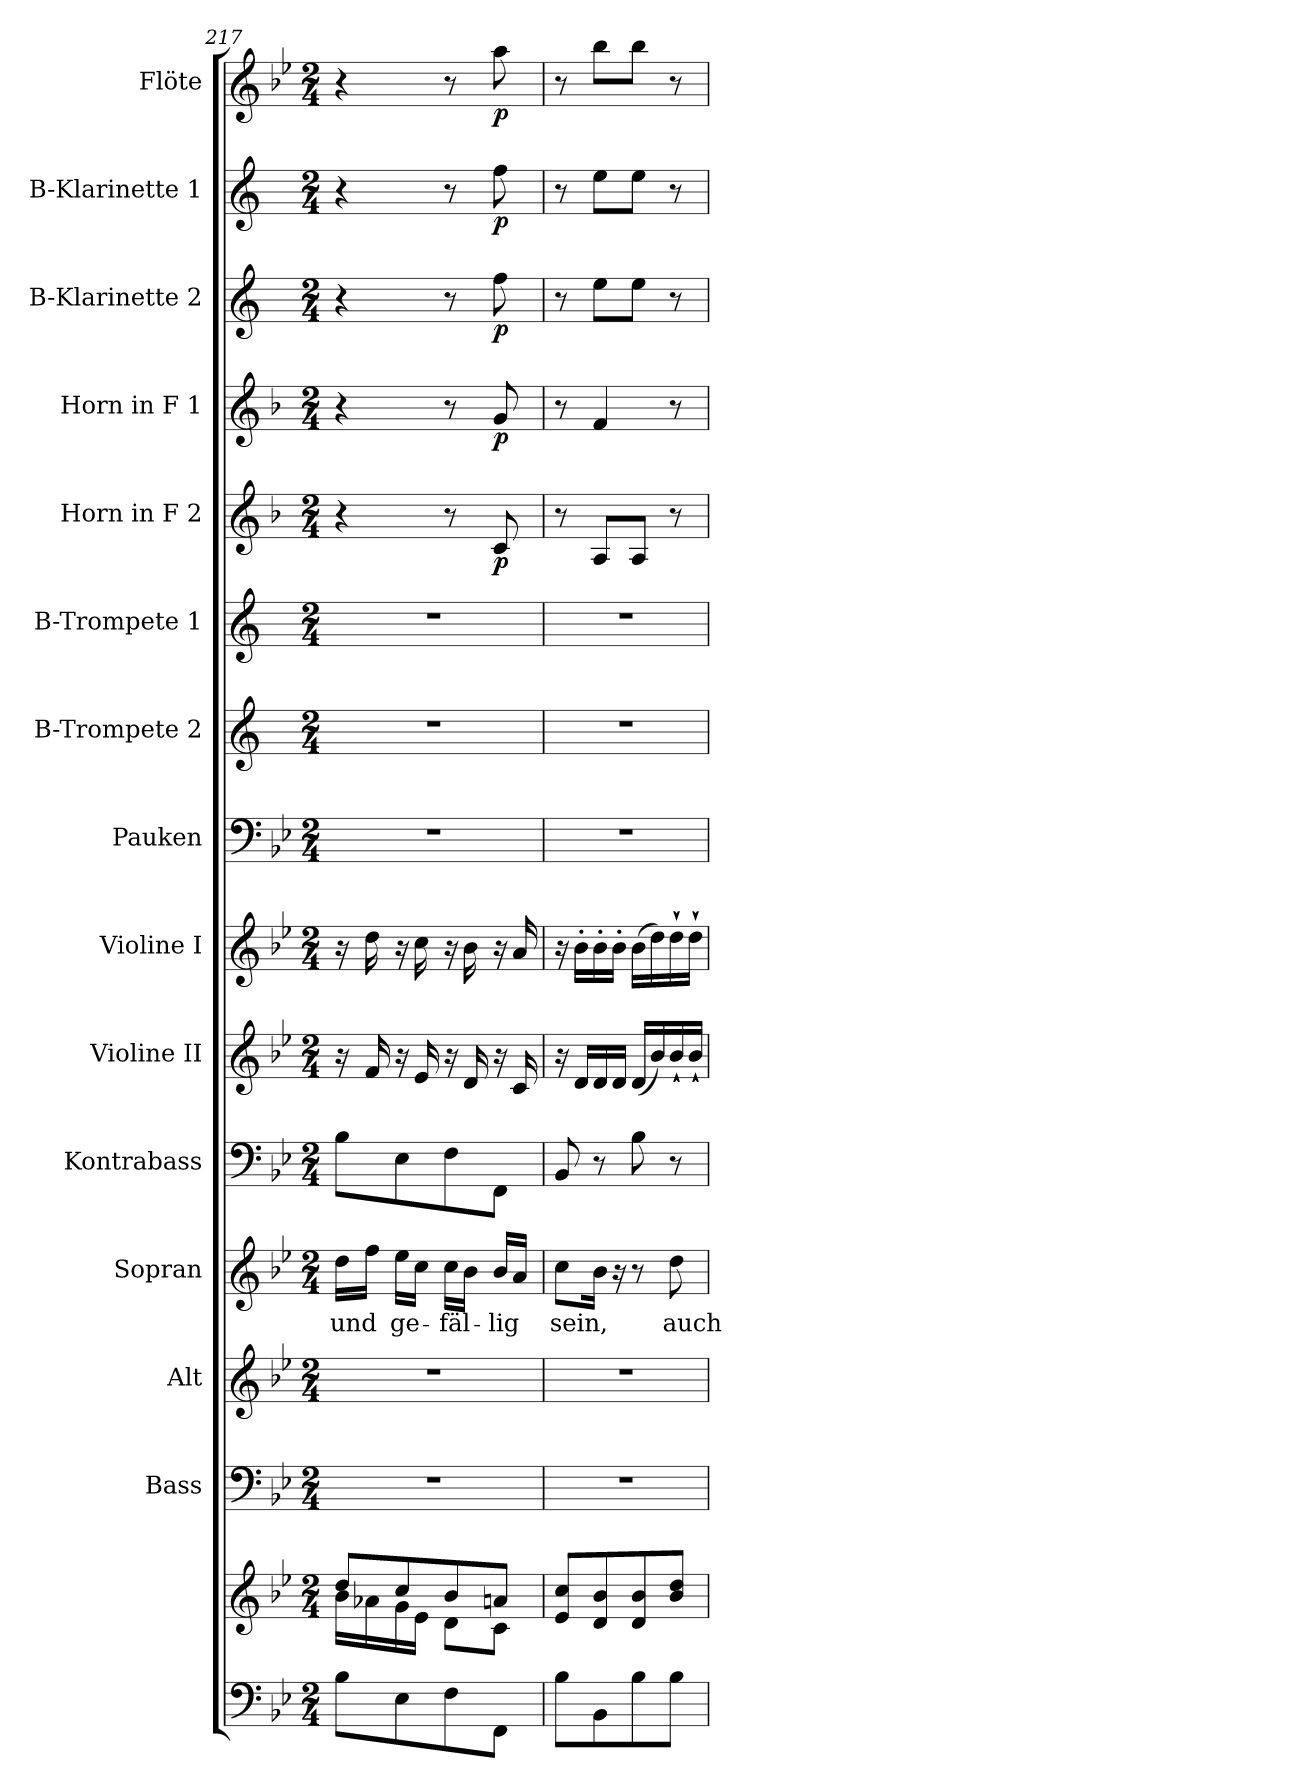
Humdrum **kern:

**kern	**kern	**kern	**kern	**kern	**text	**kern	**kern	**kern	**kern	**kern	**kern	**kern	**dynam	**kern	**dynam	**kern	**dynam	**kern	**dynam	**kern	**dynam
*part15	*part15	*part14	*part13	*part12	*part12	*part11	*part10	*part9	*part8	*part7	*part6	*part5	*part5	*part4	*part4	*part3	*part3	*part2	*part2	*part1	*part1
*staff16	*staff15	*staff14	*staff13	*staff12	*staff12	*staff11	*staff10	*staff9	*staff8	*staff7	*staff6	*staff5	*staff5	*staff4	*staff4	*staff3	*staff3	*staff2	*staff2	*staff1	*staff1
*	*	*I"Bass	*I"Alt	*I"Sopran	*	*I"Kontrabass	*I"Violine II	*I"Violine I	*I"Pauken	*I"B-Trompete 2	*I"B-Trompete 1	*I"Horn in F 2	*	*I"Horn in F 1	*	*I"B-Klarinette 2	*	*I"B-Klarinette 1	*	*I"Flöte	*
*	*	*I'B.	*I'A.	*I'S.	*	*I'Kb.	*I'Vl. II	*I'Vl. I	*I'Pk.	*I'B Trp. 2	*I'B Trp. 1	*	*	*	*	*I'B Kl. 2	*	*I'B Kl. 1	*	*I'Fl.	*
*clefF4	*clefG2	*clefF4	*clefG2	*clefG2	*	*clefF4	*clefG2	*clefG2	*clefF4	*clefG2	*clefG2	*clefG2	*	*clefG2	*	*clefG2	*	*clefG2	*	*clefG2	*
*	*	*	*	*	*	*ITrd7c12	*	*	*	*ITrd1c2	*ITrd1c2	*ITrd4c7	*	*ITrd4c7	*	*ITrd1c2	*	*ITrd1c2	*	*	*
*k[b-e-]	*k[b-e-]	*k[b-e-]	*k[b-e-]	*k[b-e-]	*	*k[b-e-]	*k[b-e-]	*k[b-e-]	*k[b-e-]	*k[b-e-]	*k[b-e-]	*k[b-e-]	*	*k[b-e-]	*	*k[b-e-]	*	*k[b-e-]	*	*k[b-e-]	*
*B-:	*B-:	*B-:	*B-:	*B-:	*	*B-:	*B-:	*B-:	*B-:	*B-:	*B-:	*B-:	*	*B-:	*	*B-:	*	*B-:	*	*B-:	*
*M2/4	*M2/4	*M2/4	*M2/4	*M2/4	*	*M2/4	*M2/4	*M2/4	*M2/4	*M2/4	*M2/4	*M2/4	*	*M2/4	*	*M2/4	*	*M2/4	*	*M2/4	*
=217	=217	=217	=217	=217	=217	=217	=217	=217	=217	=217	=217	=217	=217	=217	=217	=217	=217	=217	=217	=217	=217
*	*^	*	*	*	*	*	*	*	*	*	*	*	*	*	*	*	*	*	*	*	*
!	!	!	!	!	!	!LO:LY:b	!	!	!	!	!	!	!	!	!	!	!	!	!	!	!	!
8B-\L	8dd/L	16b-\LL	2r	2r	16dd\LL	und	8BB-\L	16r	16r	2r	2r	2r	4r	.	4r	.	4r	.	4r	.	4r	.
.	.	16a-X\	.	.	16ff\JJ	.	.	16f/	16dd\	.	.	.	.	.	.	.	.	.	.	.	.	.
!	!	!	!	!	!	!LO:LY:b	!	!	!	!	!	!	!	!	!	!	!	!	!	!	!	!
8E-\	8cc/	16g\	.	.	16ee-\LL	ge-	8EE-\	16r	16r	.	.	.	.	.	.	.	.	.	.	.	.	.
.	.	16e-\JJ	.	.	16cc\JJ	.	.	16e-/	16cc\	.	.	.	.	.	.	.	.	.	.	.	.	.
!	!	!	!	!	!	!LO:LY:b	!	!	!	!	!	!	!	!	!	!	!	!	!	!	!	!
8F\	8b-/	8d\L	.	.	16cc\LL	-fäl-	8FF\	16r	16r	.	.	.	8r	.	8r	.	8r	.	8r	.	8r	.
.	.	.	.	.	16b-\JJ	.	.	16d/	16b-\	.	.	.	.	.	.	.	.	.	.	.	.	.
!	!	!	!	!	!	!LO:LY:b	!	!	!	!	!	!	!	!LO:DY:b	!	!LO:DY:b	!	!LO:DY:b	!	!LO:DY:b	!	!LO:DY:b
8FF\J	8a/J	8c\J	.	.	16b-/LL	-lig	8FFF\J	16r	16r	.	.	.	8F/	p	8c/	p	8ee-\	p	8ee-\	p	8aa\	p
.	.	.	.	.	16a/JJ	.	.	16c/	16a/	.	.	.	.	.	.	.	.	.	.	.	.	.
*	*v	*v	*	*	*	*	*	*	*	*	*	*	*	*	*	*	*	*	*	*	*	*
=218	=218	=218	=218	=218	=218	=218	=218	=218	=218	=218	=218	=218	=218	=218	=218	=218	=218	=218	=218	=218	=218
!	!	!	!	!	!LO:LY:b	!	!	!	!	!	!	!	!	!	!	!	!	!	!	!	!
8B-\L	8e-/ 8cc/L	2r	2r	8cc\L	sein,	8BBB-/	16r	16r	2r	2r	2r	8r	.	8r	.	8r	.	8r	.	8r	.
.	.	.	.	.	.	.	16d/LL	16b-'>\LL	.	.	.	.	.	.	.	.	.	.	.	.	.
8BB-\	8d/ 8b-/	.	.	16b-\Jk	.	8r	16d/	16b-'>\	.	.	.	8D/L	.	4B-/	.	8dd\L	.	8dd\L	.	8bb-\L	.
.	.	.	.	16r	.	.	16d/JJ	16b-'>\JJ	.	.	.	.	.	.	.	.	.	.	.	.	.
8B-\	8d/ 8b-/	.	.	8r	.	8BB-\	(<16d/LL	(>16b-\LL	.	.	.	8D/J	.	.	.	8dd\J	.	8dd\J	.	8bb-\J	.
.	.	.	.	.	.	.	16b-/)	16dd\)	.	.	.	.	.	.	.	.	.	.	.	.	.
!	!	!	!	!	!LO:LY:b	!	!	!	!	!	!	!	!	!	!	!	!	!	!	!	!
8B-\J	8b-/ 8dd/J	.	.	8dd\	auch	8r	16b-`</	16dd`>\	.	.	.	8r	.	8r	.	8r	.	8r	.	8r	.
.	.	.	.	.	.	.	16b-`</JJ	16dd`>\JJ	.	.	.	.	.	.	.	.	.	.	.	.	.
=	=	=	=	=	=	=	=	=	=	=	=	=	=	=	=	=	=	=	=	=	=
*-	*-	*-	*-	*-	*-	*-	*-	*-	*-	*-	*-	*-	*-	*-	*-	*-	*-	*-	*-	*-	*-
